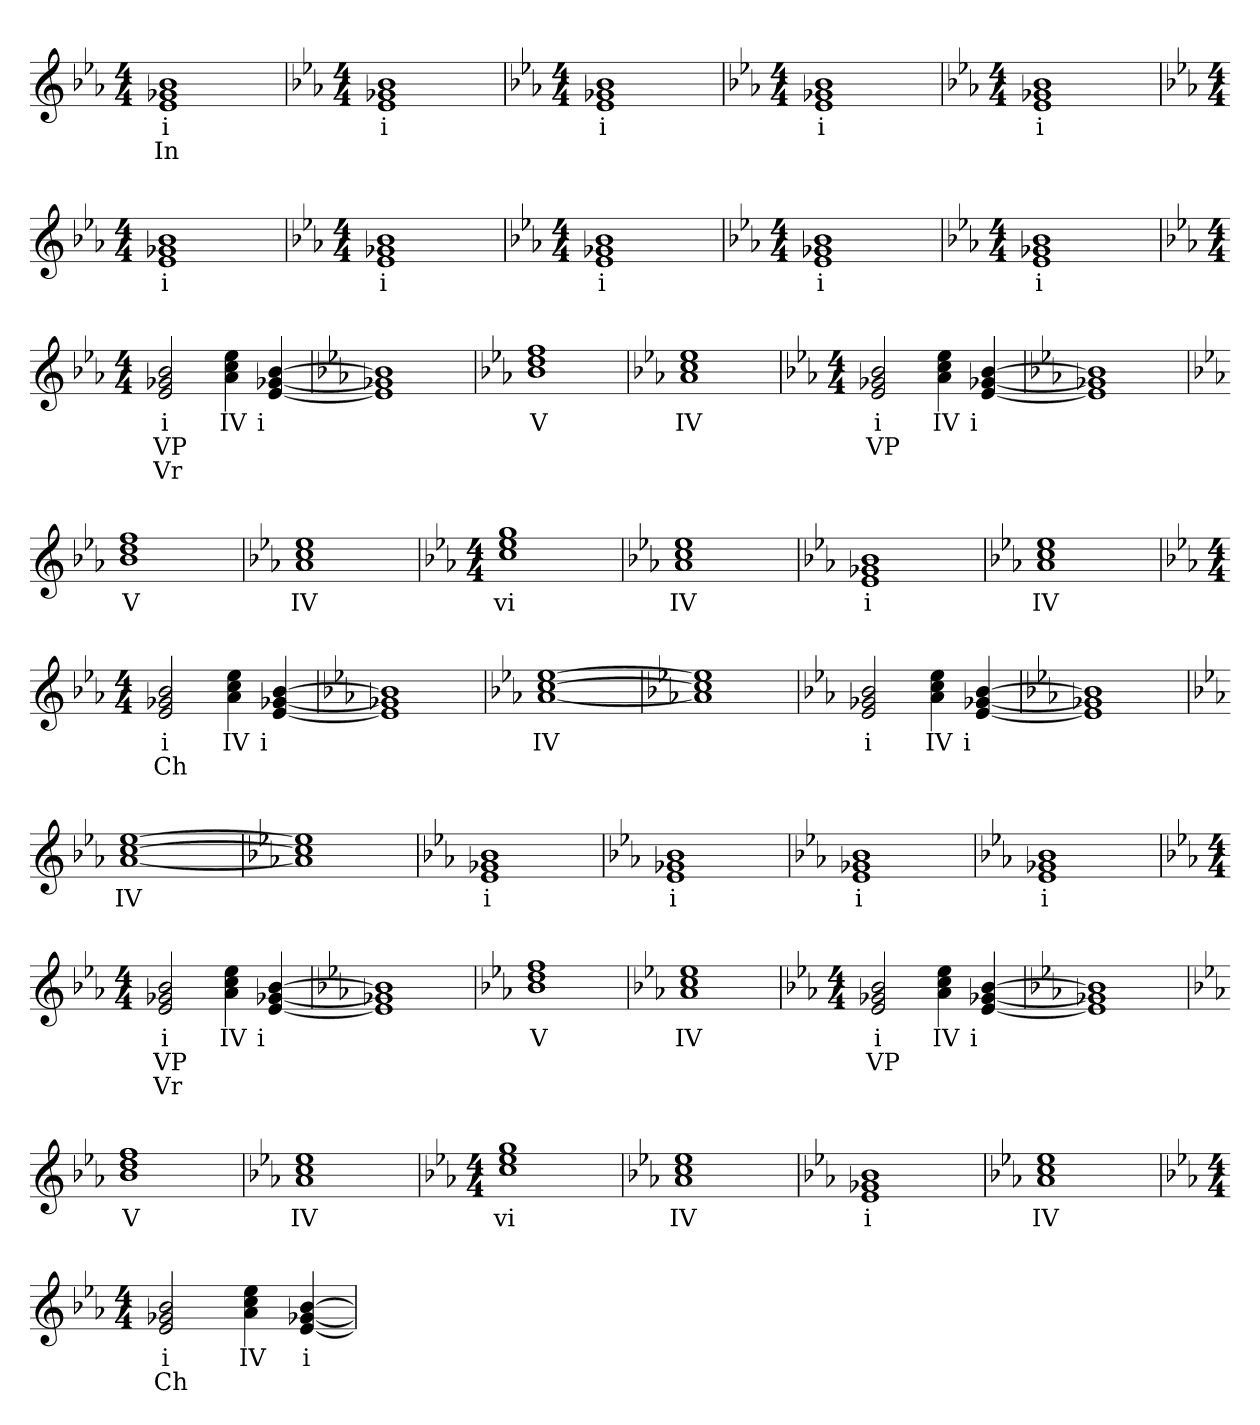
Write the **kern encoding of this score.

**kern	**text	**text	**text
*part1	*part1	*part1	*part1
*staff1	*staff1	*staff1	*staff1
*k[b-e-a-]	*	*	*
*E-:	*	*	*
*M4/4	*	*	*
=	=	=	=
1e- 1g-X 1b-	i	In	.
=	=	=	=
*k[b-e-a-]	*	*	*
*E-:	*	*	*
*M4/4	*	*	*
1e- 1g-X 1b-	i	.	.
=	=	=	=
*k[b-e-a-]	*	*	*
*E-:	*	*	*
*M4/4	*	*	*
1e- 1g-X 1b-	i	.	.
=	=	=	=
*k[b-e-a-]	*	*	*
*E-:	*	*	*
*M4/4	*	*	*
1e- 1g-X 1b-	i	.	.
=	=	=	=
*k[b-e-a-]	*	*	*
*E-:	*	*	*
*M4/4	*	*	*
1e- 1g-X 1b-	i	.	.
=	=	=	=
*k[b-e-a-]	*	*	*
*E-:	*	*	*
*M4/4	*	*	*
1e- 1g-X 1b-	i	.	.
=	=	=	=
*k[b-e-a-]	*	*	*
*E-:	*	*	*
*M4/4	*	*	*
1e- 1g-X 1b-	i	.	.
=	=	=	=
*k[b-e-a-]	*	*	*
*E-:	*	*	*
*M4/4	*	*	*
1e- 1g-X 1b-	i	.	.
=	=	=	=
*k[b-e-a-]	*	*	*
*E-:	*	*	*
*M4/4	*	*	*
1e- 1g-X 1b-	i	.	.
=	=	=	=
*k[b-e-a-]	*	*	*
*E-:	*	*	*
*M4/4	*	*	*
1e- 1g-X 1b-	i	.	.
=	=	=	=
*k[b-e-a-]	*	*	*
*E-:	*	*	*
*M4/4	*	*	*
2e- 2g-X 2b-	i	VP	Vr
4a- 4cc 4ee-	IV	.	.
[4e- [4g-X [4b-	i	.	.
=	=	=	=
*k[b-e-a-]	*	*	*
*E-:	*	*	*
1e-] 1g-X] 1b-]	.	.	.
=	=	=	=
*k[b-e-a-]	*	*	*
*E-:	*	*	*
1b- 1dd 1ff	V	.	.
=	=	=	=
*k[b-e-a-]	*	*	*
*E-:	*	*	*
1a- 1cc 1ee-	IV	.	.
=	=	=	=
*k[b-e-a-]	*	*	*
*E-:	*	*	*
*M4/4	*	*	*
2e- 2g-X 2b-	i	VP	.
4a- 4cc 4ee-	IV	.	.
[4e- [4g-X [4b-	i	.	.
=	=	=	=
*k[b-e-a-]	*	*	*
*E-:	*	*	*
1e-] 1g-X] 1b-]	.	.	.
=	=	=	=
*k[b-e-a-]	*	*	*
*E-:	*	*	*
1b- 1dd 1ff	V	.	.
=	=	=	=
*k[b-e-a-]	*	*	*
*E-:	*	*	*
1a- 1cc 1ee-	IV	.	.
=	=	=	=
*k[b-e-a-]	*	*	*
*E-:	*	*	*
*M4/4	*	*	*
1cc 1ee- 1gg	vi	.	.
=	=	=	=
*k[b-e-a-]	*	*	*
*E-:	*	*	*
1a- 1cc 1ee-	IV	.	.
=	=	=	=
*k[b-e-a-]	*	*	*
*E-:	*	*	*
1e- 1g-X 1b-	i	.	.
=	=	=	=
*k[b-e-a-]	*	*	*
*E-:	*	*	*
1a- 1cc 1ee-	IV	.	.
=	=	=	=
*k[b-e-a-]	*	*	*
*E-:	*	*	*
*M4/4	*	*	*
2e- 2g-X 2b-	i	Ch	.
4a- 4cc 4ee-	IV	.	.
[4e- [4g-X [4b-	i	.	.
=	=	=	=
*k[b-e-a-]	*	*	*
*E-:	*	*	*
1e-] 1g-X] 1b-]	.	.	.
=	=	=	=
*k[b-e-a-]	*	*	*
*E-:	*	*	*
[1a- [1cc [1ee-	IV	.	.
=	=	=	=
*k[b-e-a-]	*	*	*
*E-:	*	*	*
1a-] 1cc] 1ee-]	.	.	.
=	=	=	=
*k[b-e-a-]	*	*	*
*E-:	*	*	*
2e- 2g-X 2b-	i	.	.
4a- 4cc 4ee-	IV	.	.
[4e- [4g-X [4b-	i	.	.
=	=	=	=
*k[b-e-a-]	*	*	*
*E-:	*	*	*
1e-] 1g-X] 1b-]	.	.	.
=	=	=	=
*k[b-e-a-]	*	*	*
*E-:	*	*	*
[1a- [1cc [1ee-	IV	.	.
=	=	=	=
*k[b-e-a-]	*	*	*
*E-:	*	*	*
1a-] 1cc] 1ee-]	.	.	.
=	=	=	=
*k[b-e-a-]	*	*	*
*E-:	*	*	*
1e- 1g-X 1b-	i	.	.
=	=	=	=
*k[b-e-a-]	*	*	*
*E-:	*	*	*
1e- 1g-X 1b-	i	.	.
=	=	=	=
*k[b-e-a-]	*	*	*
*E-:	*	*	*
1e- 1g-X 1b-	i	.	.
=	=	=	=
*k[b-e-a-]	*	*	*
*E-:	*	*	*
1e- 1g-X 1b-	i	.	.
=	=	=	=
*k[b-e-a-]	*	*	*
*E-:	*	*	*
*M4/4	*	*	*
2e- 2g-X 2b-	i	VP	Vr
4a- 4cc 4ee-	IV	.	.
[4e- [4g-X [4b-	i	.	.
=	=	=	=
*k[b-e-a-]	*	*	*
*E-:	*	*	*
1e-] 1g-X] 1b-]	.	.	.
=	=	=	=
*k[b-e-a-]	*	*	*
*E-:	*	*	*
1b- 1dd 1ff	V	.	.
=	=	=	=
*k[b-e-a-]	*	*	*
*E-:	*	*	*
1a- 1cc 1ee-	IV	.	.
=	=	=	=
*k[b-e-a-]	*	*	*
*E-:	*	*	*
*M4/4	*	*	*
2e- 2g-X 2b-	i	VP	.
4a- 4cc 4ee-	IV	.	.
[4e- [4g-X [4b-	i	.	.
=	=	=	=
*k[b-e-a-]	*	*	*
*E-:	*	*	*
1e-] 1g-X] 1b-]	.	.	.
=	=	=	=
*k[b-e-a-]	*	*	*
*E-:	*	*	*
1b- 1dd 1ff	V	.	.
=	=	=	=
*k[b-e-a-]	*	*	*
*E-:	*	*	*
1a- 1cc 1ee-	IV	.	.
=	=	=	=
*k[b-e-a-]	*	*	*
*E-:	*	*	*
*M4/4	*	*	*
1cc 1ee- 1gg	vi	.	.
=	=	=	=
*k[b-e-a-]	*	*	*
*E-:	*	*	*
1a- 1cc 1ee-	IV	.	.
=	=	=	=
*k[b-e-a-]	*	*	*
*E-:	*	*	*
1e- 1g-X 1b-	i	.	.
=	=	=	=
*k[b-e-a-]	*	*	*
*E-:	*	*	*
1a- 1cc 1ee-	IV	.	.
=	=	=	=
*k[b-e-a-]	*	*	*
*E-:	*	*	*
*M4/4	*	*	*
2e- 2g-X 2b-	i	Ch	.
4a- 4cc 4ee-	IV	.	.
[4e- [4g-X [4b-	i	.	.
=	=	=	=
*-	*-	*-	*-
